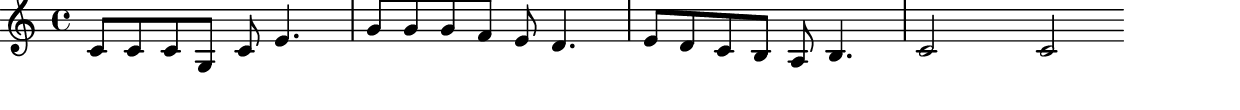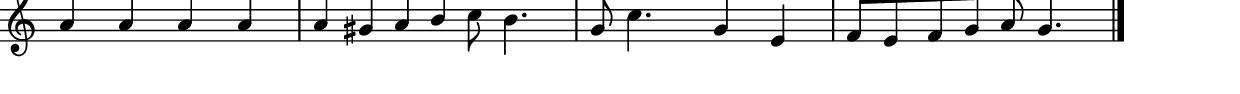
% MusicXML to Lilypond converter by Kovi

% Analyzing...
% 1 parts
% 1 Staff
% forceBassClefActive = 
melody = {
% 40 notes in the part
% 1 voices

\new Staff
\new Voice {
% 40 notes
% 8 mesaures

\override Score.RehearsalMark #'break-visibility = #begin-of-line-invisible
% Measure 1
\clef "treble"
\key c \major
\time 4/4 
c'8 c'8 c'8 g8 c'8 e'4. 
% Measure 2
g'8 g'8 g'8 f'8 e'8 d'4. 
% Measure 3
e'8 d'8 c'8 b8 a8 b4. 
% Measure 4
c'2 c'2 
\override Score.RehearsalMark #'self-alignment-X = #RIGHT
\mark \markup{\fontsize #-0.5 {"Fine"}}
\bar ":|" 
% Measure 5
\break
a'4 a'4 a'4 a'4 
% Measure 6
a'8 gis'8 a'8 b'8 c''8 b'4. 
% Measure 7
g'8 c''4. g'4 e'4 
% Measure 8
f'8 e'8 f'8 g'8 a'8 g'4. \bar "|." 
} % voice
} % melody


harmonies = \chordmode {
% 6 chords
\germanChords
c4 s4 s4 s4 g4 s4 s4 s4 s4 s4 s4 s4 c4 s4 s4 s4 f4 s4 s4 s4 s4 s4 s4 s4 c4 s4 s4 s4 g4
}

\include "../../definitions.ly"
